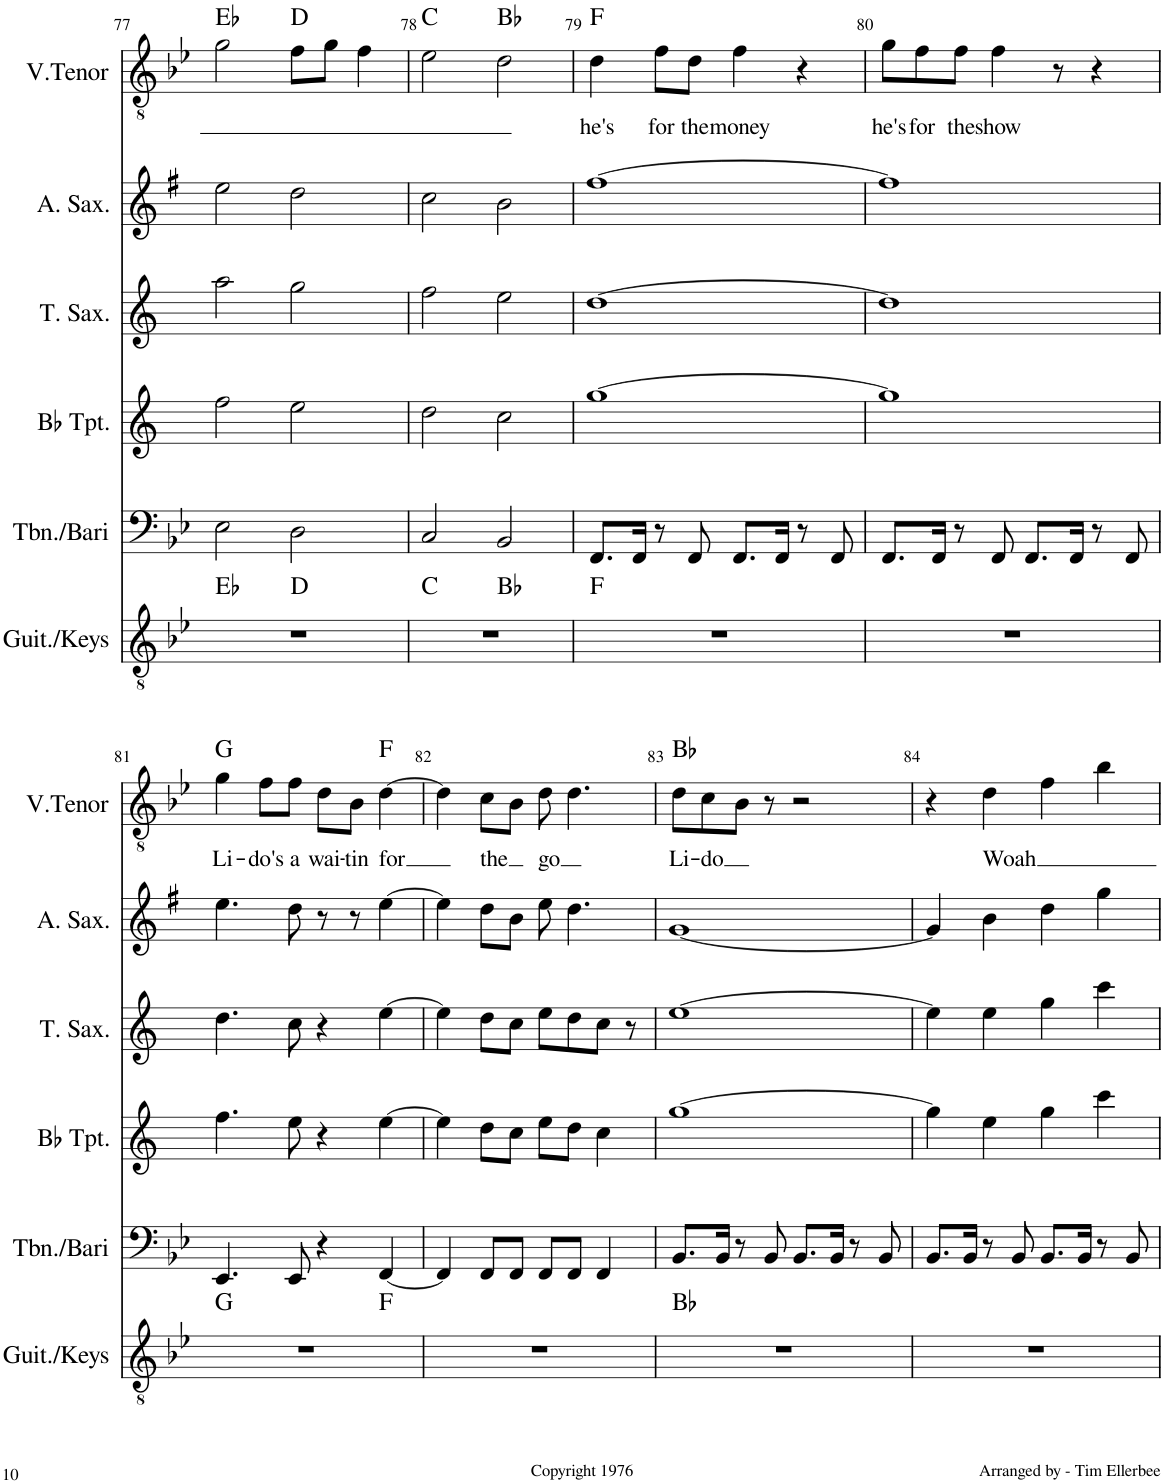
**kern	**harte	**kern	**kern	**kern	**kern	**kern	**text	**harte
*part6	*part6	*part5	*part4	*part3	*part2	*part1	*part1	*part1
*staff6	*	*staff5	*staff4	*staff3	*staff2	*staff1	*staff1	*
*I"Guit./Keys	*	*I"T-bone/Bari	*I"Bb Trumpet	*I"Tenor Saxophone	*I"Alto Saxophone	*I"V. Tenor	*	*
*I'Guit./Keys	*	*I'Tbn./Bari	*I'Bb Tpt.	*I'T. Sax.	*I'A. Sax.	*I'V.Tenor	*	*
!!LO:PB:g=z
*clefGv2	*	*clefF4	*clefG2	*clefG2	*clefG2	*clefGv2	*	*
*	*	*	*Trd1c2	*Trd8c14	*Trd5c9	*	*	*
*k[b-e-]	*	*k[b-e-]	*k[]	*k[]	*k[f#]	*k[b-e-]	*	*
*M4/4	*	*M4/4	*M4/4	*M4/4	*M4/4	*M4/4	*	*
=77	=77	=77	=77	=77	=77	=77	=77	=77
*^	*	*	*	*	*	*	*	*
1r	2ryy	Eb:maj	2E-\	2ff\	2aa\	2ee\	2g\	.	Eb:maj
.	2ryy	D:maj	2D\	2ee\	2gg\	2dd\	8f\L	.	D:maj
.	.	.	.	.	.	.	8g\J	.	.
.	.	.	.	.	.	.	4f\	.	.
=78	=78	=78	=78	=78	=78	=78	=78	=78	=78
1r	2ryy	C:maj	2C/	2dd\	2ff\	2cc\	2e-\	.	C:maj
.	2ryy	Bb:maj	2BB-/	2cc\	2ee\	2b\	2d\	.	Bb:maj
=79	=79	=79	=79	=79	=79	=79	=79	=79	=79
!	!	!	!	!	!	!	!	!LO:LY:b	!
*v	*v	*	*	*	*	*	*	*	*
1r	F:maj	8.FF/L	[1gg	[1dd	[1ff#	4d\	he's	F:maj
.	.	16FF/Jk	.	.	.	.	.	.
!	!	!	!	!	!	!	!LO:LY:b	!
.	.	8r	.	.	.	8f\L	for	.
!	!	!	!	!	!	!	!LO:LY:b	!
.	.	8FF/	.	.	.	8d\J	the	.
!	!	!	!	!	!	!	!LO:LY:b	!
.	.	8.FF/L	.	.	.	4f\	money	.
.	.	16FF/Jk	.	.	.	.	.	.
.	.	8r	.	.	.	4r	.	.
.	.	8FF/	.	.	.	.	.	.
=80	=80	=80	=80	=80	=80	=80	=80	=80
!	!	!	!	!	!	!	!LO:LY:b	!
1r	.	8.FF/L	1gg]	1dd]	1ff#]	8g\L	he's	.
!	!	!	!	!	!	!	!LO:LY:b	!
.	.	.	.	.	.	8f\	for	.
.	.	16FF/Jk	.	.	.	.	.	.
!	!	!	!	!	!	!	!LO:LY:b	!
.	.	8r	.	.	.	8f\J	the	.
!	!	!	!	!	!	!	!LO:LY:b	!
.	.	8FF/	.	.	.	4f\	show	.
.	.	8.FF/L	.	.	.	.	.	.
.	.	.	.	.	.	8r	.	.
.	.	16FF/Jk	.	.	.	.	.	.
.	.	8r	.	.	.	4r	.	.
.	.	8FF/	.	.	.	.	.	.
!!LO:LB:g=z
=81	=81	=81	=81	=81	=81	=81	=81	=81
!	!	!	!	!	!	!	!LO:LY:b	!
*^	*	*	*	*	*	*	*	*
1r	2.ryy	G:maj	4.EE-/	4.ff\	4.dd\	4.ee\	4g\	Li-	G:maj
!	!	!	!	!	!	!	!	!LO:LY:b	!
.	.	.	.	.	.	.	8f\L	-do's	.
!	!	!	!	!	!	!	!	!LO:LY:b	!
.	.	.	8EE-/	8ee\	8cc\	8dd\	8f\J	a	.
!	!	!	!	!	!	!	!	!LO:LY:b	!
.	.	.	4r	4r	4r	8r	8d\L	wai-	.
!	!	!	!	!	!	!	!	!LO:LY:b	!
.	.	.	.	.	.	8r	8B-\J	-tin	.
!	!	!	!	!	!	!	!	!LO:LY:b	!
.	4ryy	F:maj	[4FF/	[4ee\	[4ee\	[4ee\	[4d\	for	F:maj
*v	*v	*	*	*	*	*	*	*	*
=82	=82	=82	=82	=82	=82	=82	=82	=82
1r	.	4FF/]	4ee\]	4ee\]	4ee\]	4d\]	.	.
!	!	!	!	!	!	!	!LO:LY:b	!
.	.	8FF/L	8dd\L	8dd\L	8dd\L	8c\L	the	.
.	.	8FF/J	8cc\J	8cc\J	8b\J	8B-\J	.	.
!	!	!	!	!	!	!	!LO:LY:b	!
.	.	8FF/L	8ee\L	8ee\L	8ee\	8d\	go	.
.	.	8FF/J	8dd\J	8dd\	4.dd\	4.d\	.	.
.	.	4FF/	4cc\	8cc\J	.	.	.	.
.	.	.	.	8r	.	.	.	.
=83	=83	=83	=83	=83	=83	=83	=83	=83
!	!	!	!	!	!	!	!LO:LY:b	!
1r	Bb:maj	8.BB-/L	[1gg	[1ee	[1g	8d\L	Li-	Bb:maj
!	!	!	!	!	!	!	!LO:LY:b	!
.	.	.	.	.	.	8c\	-do	.
.	.	16BB-/Jk	.	.	.	.	.	.
.	.	8r	.	.	.	8B-\J	.	.
.	.	8BB-/	.	.	.	8r	.	.
.	.	8.BB-/L	.	.	.	2r	.	.
.	.	16BB-/Jk	.	.	.	.	.	.
.	.	8r	.	.	.	.	.	.
.	.	8BB-/	.	.	.	.	.	.
=84	=84	=84	=84	=84	=84	=84	=84	=84
1r	.	8.BB-/L	4gg\]	4ee\]	4g/]	4r	.	.
.	.	16BB-/Jk	.	.	.	.	.	.
!	!	!	!	!	!	!	!LO:LY:b	!
.	.	8r	4ee\	4ee\	4b\	4d\	Woah	.
.	.	8BB-/	.	.	.	.	.	.
.	.	8.BB-/L	4gg\	4gg\	4dd\	4f\	.	.
.	.	16BB-/Jk	.	.	.	.	.	.
.	.	8r	4ccc\	4ccc\	4gg\	4b-\	.	.
.	.	8BB-/	.	.	.	.	.	.
=	=	=	=	=	=	=	=	=
*-	*-	*-	*-	*-	*-	*-	*-	*-
